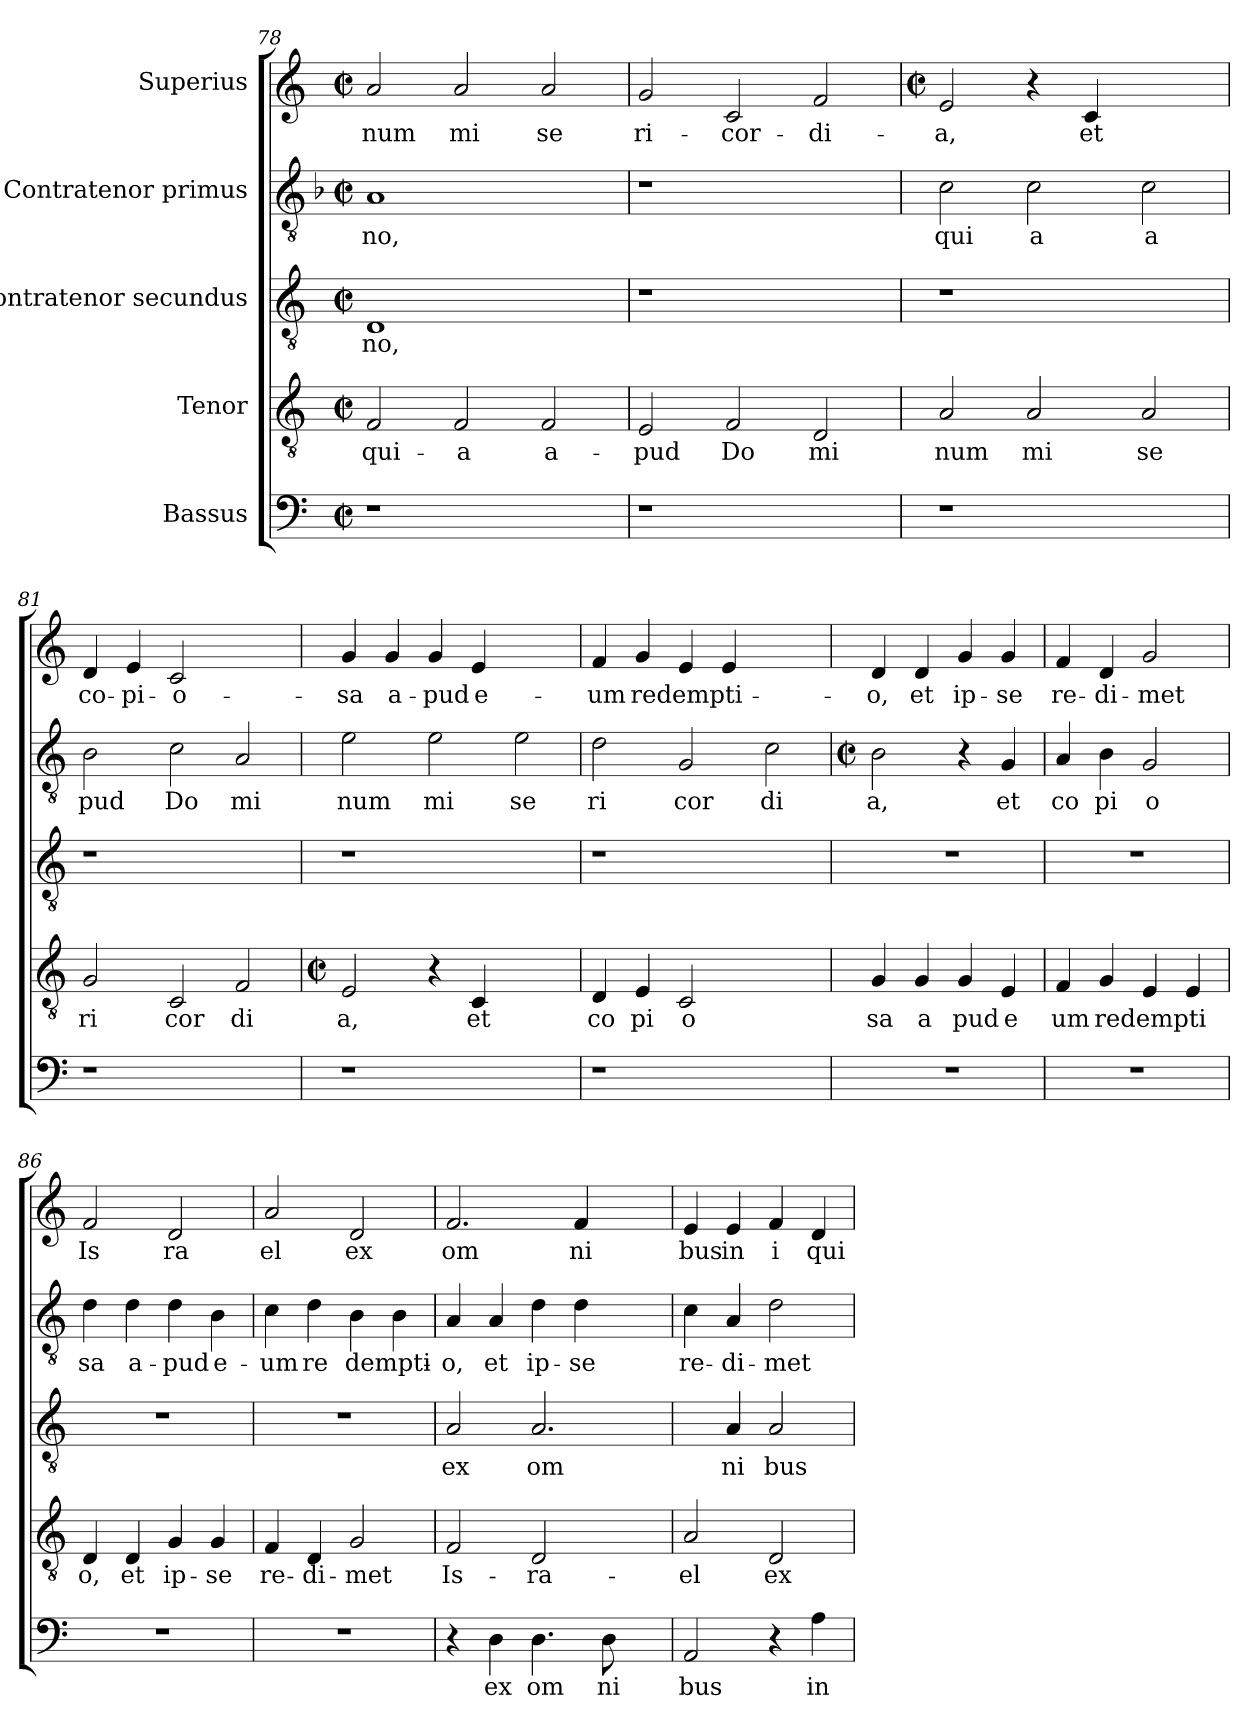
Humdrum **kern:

**kern	**text	**kern	**text	**kern	**text	**kern	**text	**kern	**text
*part5	*part5	*part4	*part4	*part3	*part3	*part2	*part2	*part1	*part1
*staff5	*staff5	*staff4	*staff4	*staff3	*staff3	*staff2	*staff2	*staff1	*staff1
*I"Bassus	*	*I"Tenor	*	*I"Contratenor  secundus	*	*I"Contratenor  primus	*	*I"Superius	*
*clefF4	*	*clefGv2	*	*clefGv2	*	*clefGv2	*	*clefG2	*
*k[]	*	*k[]	*	*	*	*k[b-]	*	*k[]	*
*C:	*	*C:	*	*	*	*F:	*	*C:	*
*M2/2	*	*M2/2	*	*M2/2	*	*M2/2	*	*M2/2	*
*met(c|)	*	*met(c|)	*	*met(c|)	*	*met(c|)	*	*met(c|)	*
=78	=78	=78	=78	=78	=78	=78	=78	=78	=78
!	!	!	!LO:LY:b:cj	!	!LO:LY:b:cj	!	!LO:LY:b:cj	!	!LO:LY:b:cj
1r	.	2F/	qui-	1D	no,	1A	no,	2a/	num
!	!	!	!LO:LY:b:cj	!	!	!	!	!	!LO:LY:b:cj
.	.	2F/	-a	.	.	.	.	2a/	mi
!	!	!	!LO:LY:b:cj	!	!	!	!	!	!LO:LY:b:cj
2ryy	.	2F/	a-	2ryy	.	2ryy	.	2a/	se
!!LO:LB:g=z
=79	=79	=79	=79	=79	=79	=79	=79	=79	=79
*	*	*	*	*	*	*k[]	*	*	*
*	*	*	*	*	*	*C:	*	*	*
!LO:N:vis=1	!	!	!LO:LY:b:cj	!LO:N:vis=1	!	!LO:N:vis=1	!	!	!LO:LY:b:cj
1r	.	2E/	-pud	1r	.	1r	.	2g/	ri-
!	!	!	!LO:LY:b:cj	!	!	!	!	!	!LO:LY:b:cj
.	.	2F/	Do	.	.	.	.	2c/	-cor-
!	!	!	!LO:LY:b:cj	!	!	!	!	!	!LO:LY:b:cj
2ryy	.	2D/	mi	2ryy	.	2ryy	.	2f/	-di-
=80	=80	=80	=80	=80	=80	=80	=80	=80	=80
*	*	*	*	*	*	*	*	*M2/2	*
*	*	*	*	*	*	*	*	*met(c|)	*
!	!	!	!LO:LY:b:cj	!	!	!	!LO:LY:b:cj	!	!LO:LY:b:cj
1r	.	2A/	num	1r	.	2c\	qui	2e/	-a,
!	!	!	!LO:LY:b:cj	!	!	!	!LO:LY:b:cj	!	!
.	.	2A/	mi	.	.	2c\	a	4r	.
!	!	!	!	!	!	!	!	!	!LO:LY:b:cj
.	.	.	.	.	.	.	.	4c/	et
!	!	!	!LO:LY:b:cj	!	!	!	!LO:LY:b:cj	!	!
2ryy	.	2A/	se	2ryy	.	2c\	a	2ryy	.
=81	=81	=81	=81	=81	=81	=81	=81	=81	=81
!	!	!	!LO:LY:b:cj	!	!	!	!LO:LY:b:cj	!	!LO:LY:b:cj
1r	.	2G/	ri	1r	.	2B\	pud	4d/	co-
!	!	!	!	!	!	!	!	!	!LO:LY:b:cj
.	.	.	.	.	.	.	.	4e/	-pi-
!	!	!	!LO:LY:b:cj	!	!	!	!LO:LY:b:cj	!	!LO:LY:b:cj
.	.	2C/	cor	.	.	2c\	Do	2c/	-o-
!	!	!	!LO:LY:b:cj	!	!	!	!LO:LY:b:cj	!	!
2ryy	.	2F/	di	2ryy	.	2A/	mi	2ryy	.
=82	=82	=82	=82	=82	=82	=82	=82	=82	=82
*	*	*M2/2	*	*	*	*	*	*	*
*	*	*met(c|)	*	*	*	*	*	*	*
!	!	!	!LO:LY:b:cj	!	!	!	!LO:LY:b:cj	!	!LO:LY:b:cj
1r	.	2E/	a,	1r	.	2e\	num	4g/	-sa
!	!	!	!	!	!	!	!	!	!LO:LY:b:cj
.	.	.	.	.	.	.	.	4g/	a-
!	!	!	!	!	!	!	!LO:LY:b:cj	!	!LO:LY:b:cj
.	.	4r	.	.	.	2e\	mi	4g/	-pud
!	!	!	!LO:LY:b:cj	!	!	!	!	!	!LO:LY:b:cj
.	.	4C/	et	.	.	.	.	4e/	e-
!	!	!	!	!	!	!	!LO:LY:b:cj	!	!
2ryy	.	2ryy	.	2ryy	.	2e\	se	2ryy	.
=83	=83	=83	=83	=83	=83	=83	=83	=83	=83
!	!	!	!LO:LY:b:cj	!	!	!	!LO:LY:b:cj	!	!LO:LY:b:cj
1r	.	4D/	co	1r	.	2d\	ri	4f/	-um
!	!	!	!LO:LY:b:cj	!	!	!	!	!	!LO:LY:b
.	.	4E/	pi	.	.	.	.	4g/	redempti-
!	!	!	!LO:LY:b:cj	!	!	!	!LO:LY:b:cj	!	!
.	.	2C/	o	.	.	2G/	cor	4e/	.
.	.	.	.	.	.	.	.	4e/	.
!	!	!	!	!	!	!	!LO:LY:b:cj	!	!
2ryy	.	2ryy	.	2ryy	.	2c\	di	2ryy	.
=84	=84	=84	=84	=84	=84	=84	=84	=84	=84
*	*	*	*	*	*	*M2/2	*	*	*
*	*	*	*	*	*	*met(c|)	*	*	*
!	!	!	!LO:LY:b:cj	!	!	!	!LO:LY:b:cj	!	!LO:LY:b:cj
1r	.	4G/	sa	1r	.	2B\	a,	4d/	-o,
!	!	!	!LO:LY:b:cj	!	!	!	!	!	!LO:LY:b:cj
.	.	4G/	a	.	.	.	.	4d/	et
!	!	!	!LO:LY:b:cj	!	!	!	!	!	!LO:LY:b:cj
.	.	4G/	pud	.	.	4r	.	4g/	ip-
!	!	!	!LO:LY:b:cj	!	!	!	!LO:LY:b:cj	!	!LO:LY:b:cj
.	.	4E/	e	.	.	4G/	et	4g/	-se
=85	=85	=85	=85	=85	=85	=85	=85	=85	=85
!	!	!	!LO:LY:b:cj	!	!	!	!LO:LY:b:cj	!	!LO:LY:b:cj
1r	.	4F/	um	1r	.	4A/	co	4f/	re-
!	!	!	!LO:LY:b	!	!	!	!LO:LY:b:cj	!	!LO:LY:b:cj
.	.	4G/	redempti	.	.	4B\	pi	4d/	-di-
!	!	!	!	!	!	!	!LO:LY:b:cj	!	!LO:LY:b:cj
.	.	4E/	.	.	.	2G/	o	2g/	-met
.	.	4E/	.	.	.	.	.	.	.
!!LO:PB:g=z
=86	=86	=86	=86	=86	=86	=86	=86	=86	=86
!	!	!	!LO:LY:b:cj	!	!	!	!LO:LY:b:cj	!	!LO:LY:b:cj
1r	.	4D/	o,	1r	.	4d\	sa	2f/	Is
!	!	!	!LO:LY:b:cj	!	!	!	!LO:LY:b:cj	!	!
.	.	4D/	et	.	.	4d\	a-	.	.
!	!	!	!LO:LY:b:cj	!	!	!	!LO:LY:b:cj	!	!LO:LY:b:cj
.	.	4G/	ip-	.	.	4d\	-pud	2d/	ra
!	!	!	!LO:LY:b:cj	!	!	!	!LO:LY:b:cj	!	!
.	.	4G/	-se	.	.	4B\	e-	.	.
=87	=87	=87	=87	=87	=87	=87	=87	=87	=87
!	!	!	!LO:LY:b:cj	!	!	!	!LO:LY:b:cj	!	!LO:LY:b:cj
1r	.	4F/	re-	1r	.	4c\	-um	2a/	el
!	!	!	!LO:LY:b:cj	!	!	!	!LO:LY:b:cj	!	!
.	.	4D/	-di-	.	.	4d\	re	.	.
!	!	!	!LO:LY:b:cj	!	!	!	!LO:LY:b:cj	!	!LO:LY:b:cj
.	.	2G/	-met	.	.	4B\	dempti-	2d/	ex
.	.	.	.	.	.	4B\	.	.	.
=88	=88	=88	=88	=88	=88	=88	=88	=88	=88
!	!	!	!LO:LY:b:cj	!	!LO:LY:b:cj	!	!LO:LY:b:cj	!	!LO:LY:b:cj
4r	.	2F/	Is-	2A/	ex	4A/	-o,	2.f/	om
!	!LO:LY:b:cj	!	!	!	!	!	!LO:LY:b:cj	!	!
4D\	ex	.	.	.	.	4A/	et	.	.
!	!LO:LY:b:cj	!	!LO:LY:b:cj	!	!LO:LY:b:cj	!	!LO:LY:b:cj	!	!
4.D\	om	2D/	-ra-	2.A/	om	4d\	ip-	.	.
!	!	!	!	!	!	!	!LO:LY:b:cj	!	!LO:LY:b:cj
.	.	.	.	.	.	4d\	-se	4f/	ni
!	!LO:LY:b:cj	!	!	!	!	!	!	!	!
8D\	ni	.	.	.	.	.	.	.	.
4ryy	.	4ryy	.	.	.	4ryy	.	4ryy	.
=89	=89	=89	=89	=89	=89	=89	=89	=89	=89
!	!LO:LY:b:cj	!	!LO:LY:b:cj	!	!	!	!LO:LY:b:cj	!	!LO:LY:b:cj
2AA/	bus	2A/	-el	4ryy	.	4c\	re-	4e/	bus
!	!	!	!	!	!LO:LY:b:cj	!	!LO:LY:b:cj	!	!LO:LY:b:cj
.	.	.	.	4A/	ni	4A/	-di-	4e/	in
!	!	!	!LO:LY:b:cj	!	!LO:LY:b:cj	!	!LO:LY:b:cj	!	!LO:LY:b:cj
4r	.	2D/	ex	2A/	bus	2d\	-met	4f/	i
!	!LO:LY:b:cj	!	!	!	!	!	!	!	!LO:LY:b:cj
4A\	in	.	.	.	.	.	.	4d/	qui
=	=	=	=	=	=	=	=	=	=
*-	*-	*-	*-	*-	*-	*-	*-	*-	*-
